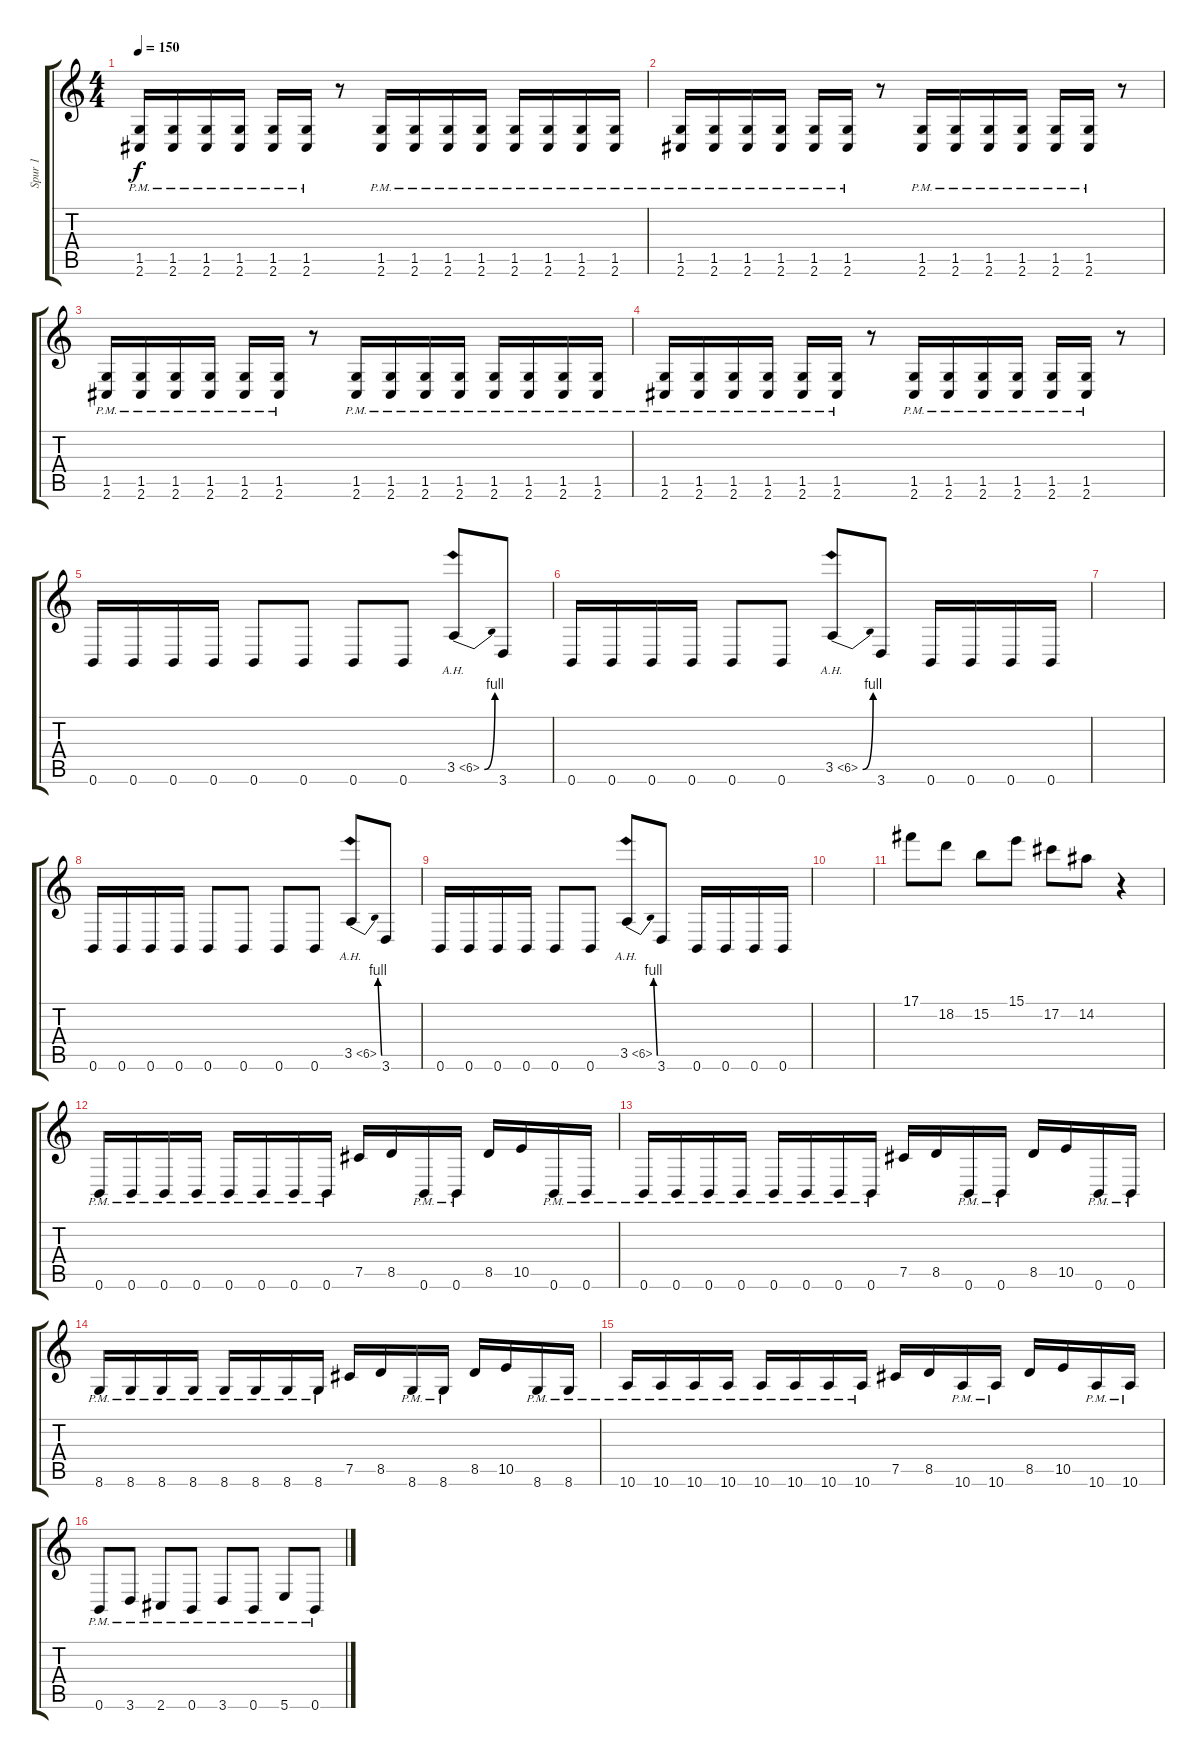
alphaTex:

\track ("Spur 1" "Spur 1") {instrument distortionguitar}
\staff {score tabs}
\tuning (Db4 Ab3 E3 B2 Gb2 B1) {hide}
\ts (4 4)
\tempo 150
\clef g2
\ks c
(1.5 2.6{pm}).16{dy f} (1.5 2.6{pm}).16 (1.5 2.6{pm}).16 (1.5 2.6{pm}).16 (1.5 2.6{pm}).16 (1.5 2.6{pm}).16 r.8 (1.5 2.6{pm}).16 (1.5 2.6{pm}).16 (1.5 2.6{pm}).16 (1.5 2.6{pm}).16 (1.5 2.6{pm}).16 (1.5 2.6{pm}).16 (1.5 2.6{pm}).16 (1.5 2.6{pm}).16 |
(1.5 2.6{pm}).16 (1.5 2.6{pm}).16 (1.5 2.6{pm}).16 (1.5 2.6{pm}).16 (1.5 2.6{pm}).16 (1.5 2.6{pm}).16 r.8 (1.5 2.6{pm}).16 (1.5 2.6{pm}).16 (1.5 2.6{pm}).16 (1.5 2.6{pm}).16 (1.5 2.6{pm}).16 (1.5 2.6{pm}).16 r.8 |
(1.5 2.6{pm}).16 (1.5 2.6{pm}).16 (1.5 2.6{pm}).16 (1.5 2.6{pm}).16 (1.5 2.6{pm}).16 (1.5 2.6{pm}).16 r.8 (1.5 2.6{pm}).16 (1.5 2.6{pm}).16 (1.5 2.6{pm}).16 (1.5 2.6{pm}).16 (1.5 2.6{pm}).16 (1.5 2.6{pm}).16 (1.5 2.6{pm}).16 (1.5 2.6{pm}).16 |
(1.5 2.6{pm}).16 (1.5 2.6{pm}).16 (1.5 2.6{pm}).16 (1.5 2.6{pm}).16 (1.5 2.6{pm}).16 (1.5 2.6{pm}).16 r.8 (1.5 2.6{pm}).16 (1.5 2.6{pm}).16 (1.5 2.6{pm}).16 (1.5 2.6{pm}).16 (1.5 2.6{pm}).16 (1.5 2.6{pm}).16 r.8 |
0.6.16 0.6.16 0.6.16 0.6.16 0.6.8 0.6.8 0.6.8 0.6.8 3.5{be (bend 0 0 60 4) ah 3}.8 3.6.8 |
0.6.16 0.6.16 0.6.16 0.6.16 0.6.8 0.6.8 3.5{be (bend 0 0 60 4) ah 3}.8 3.6.8 0.6.16 0.6.16 0.6.16 0.6.16 |
|
0.6.16 0.6.16 0.6.16 0.6.16 0.6.8 0.6.8 0.6.8 0.6.8 3.5{be (bend 0 0 60 4) ah 3}.8 3.6.8 |
0.6.16 0.6.16 0.6.16 0.6.16 0.6.8 0.6.8 3.5{be (bend 0 0 60 4) ah 3}.8 3.6.8 0.6.16 0.6.16 0.6.16 0.6.16 |
|
17.1.8 18.2.8 15.2.8 15.1.8 17.2.8 14.2.8 r.4 |
0.6{pm}.16 0.6{pm}.16 0.6{pm}.16 0.6{pm}.16 0.6{pm}.16 0.6{pm}.16 0.6{pm}.16 0.6{pm}.16 7.5.16 8.5.16 0.6{pm}.16 0.6{pm}.16 8.5.16 10.5.16 0.6{pm}.16 0.6{pm}.16 |
0.6{pm}.16 0.6{pm}.16 0.6{pm}.16 0.6{pm}.16 0.6{pm}.16 0.6{pm}.16 0.6{pm}.16 0.6{pm}.16 7.5.16 8.5.16 0.6{pm}.16 0.6{pm}.16 8.5.16 10.5.16 0.6{pm}.16 0.6{pm}.16 |
8.6{pm}.16 8.6{pm}.16 8.6{pm}.16 8.6{pm}.16 8.6{pm}.16 8.6{pm}.16 8.6{pm}.16 8.6{pm}.16 7.5.16 8.5.16 8.6{pm}.16 8.6{pm}.16 8.5.16 10.5.16 8.6{pm}.16 8.6{pm}.16 |
10.6{pm}.16 10.6{pm}.16 10.6{pm}.16 10.6{pm}.16 10.6{pm}.16 10.6{pm}.16 10.6{pm}.16 10.6{pm}.16 7.5.16 8.5.16 10.6{pm}.16 10.6{pm}.16 8.5.16 10.5.16 10.6{pm}.16 10.6{pm}.16 |
0.6{pm}.8 3.6{pm}.8 2.6{pm}.8 0.6{pm}.8 3.6{pm}.8 0.6{pm}.8 5.6{pm}.8 0.6{pm}.8
